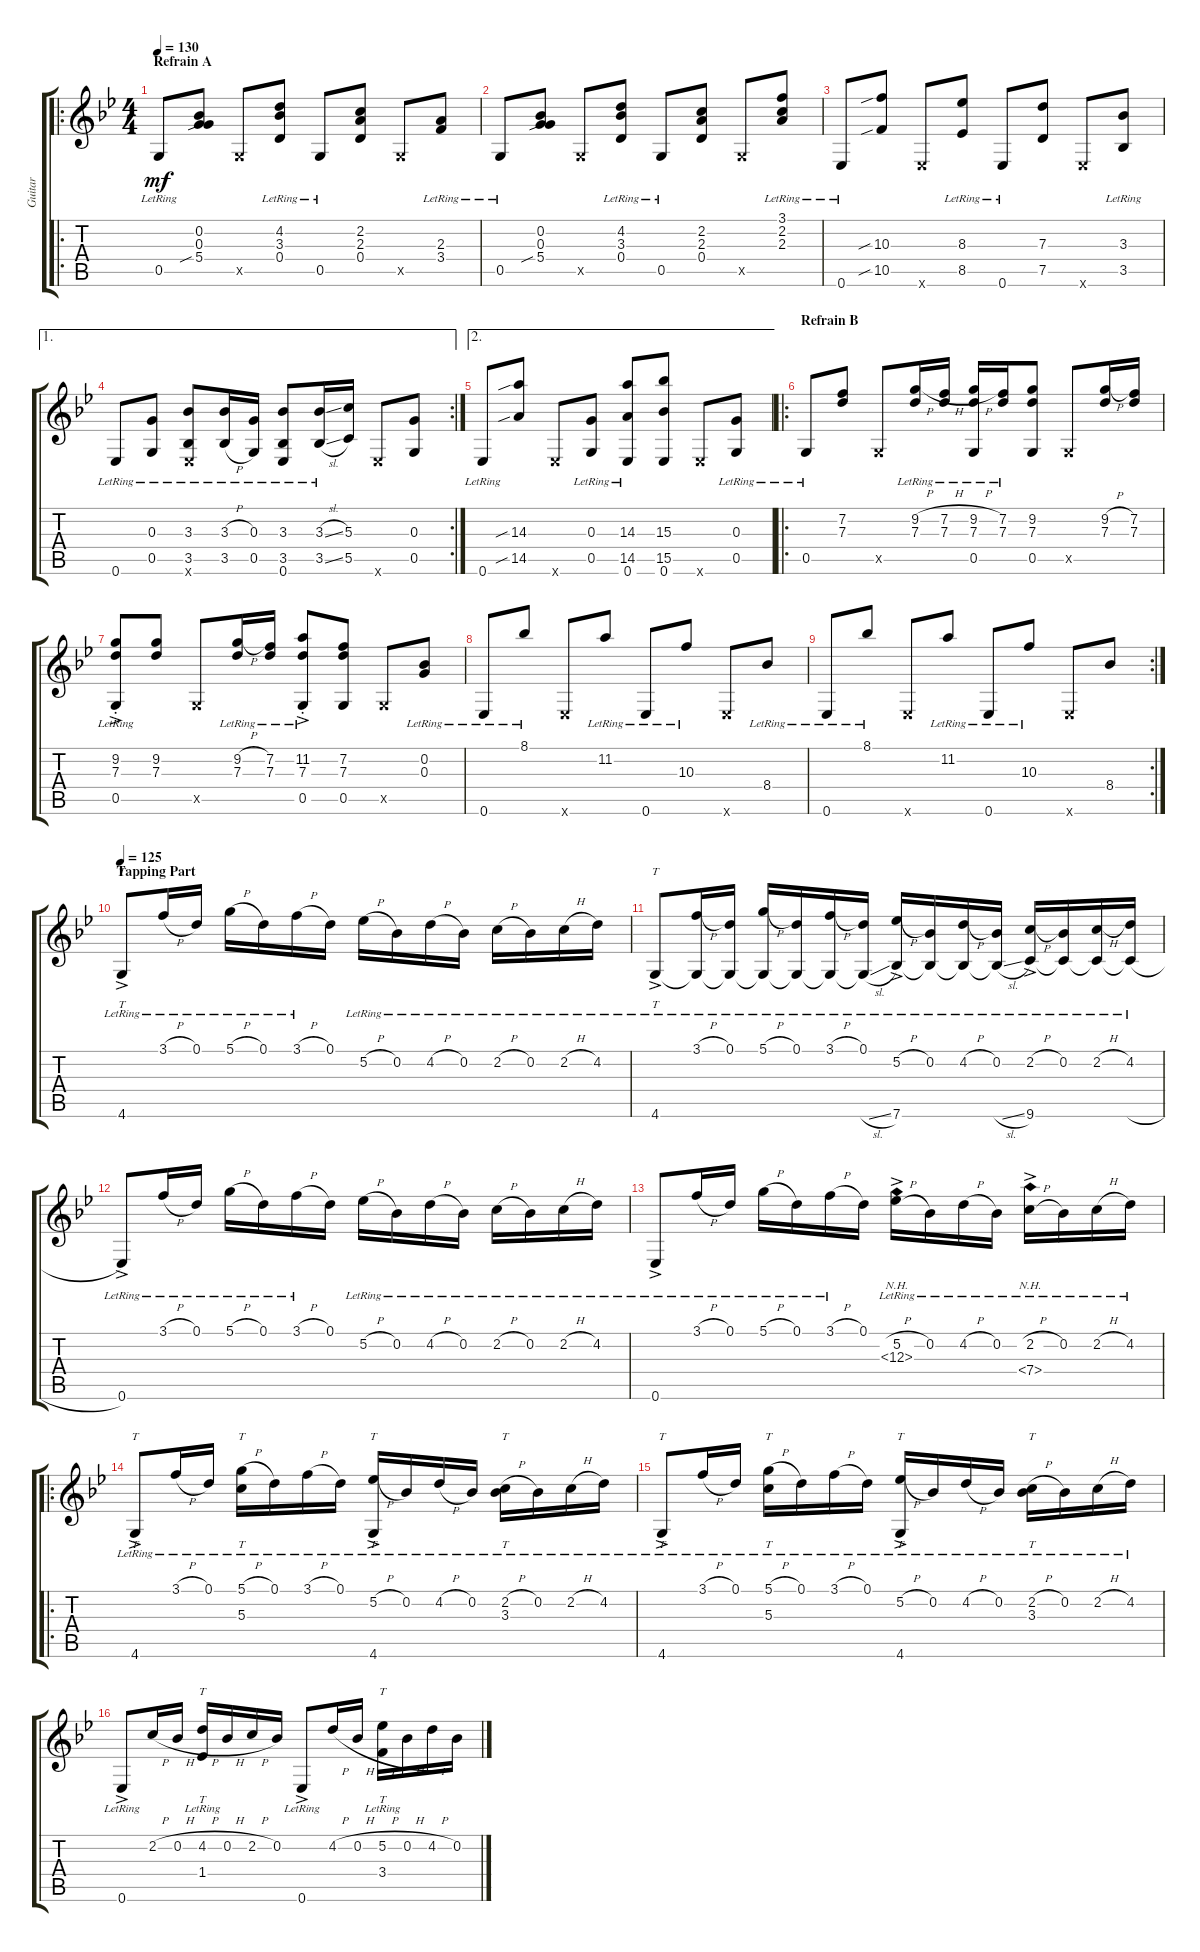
\track ("Guitar" "Guitar") {instrument acousticguitarsteel}
\staff {score tabs}
\tuning (D4 Bb3 G3 D3 G2 Eb2) {hide}
\ro
\ts (4 4)
\section ("" "Refrain A")
\tempo 130
\clef g2
\ks gminor
0.5{lr}.8{dy mf} (0.2 0.3 5.4{sib}).8 0.5{x}.8 (4.2{lr} 3.3{lr} 0.4{lr}).8 0.5{lr}.8 (2.2 2.3 0.4).8 0.5{x}.8 (2.3{lr} 3.4{lr}).8 |
0.5{lr}.8 (0.2 0.3 5.4{sib}).8 0.5{x}.8 (4.2{lr} 3.3{lr} 0.4{lr}).8 0.5{lr}.8 (2.2 2.3 0.4).8 0.5{x}.8 (3.1{lr} 2.2{lr} 2.3{lr}).8 |
0.6{lr}.8 (10.3{sib} 10.5{sib}).8 0.6{x}.8 (8.3{lr} 8.5{lr}).8 0.6{lr}.8 (7.3 7.5).8 0.6{x}.8 (3.3{lr} 3.5{lr}).8 |
\ae 1
\rc 2
0.6{lr}.8 (0.3{lr} 0.5{lr}).8 (3.3{lr} 3.5{lr} 0.6{x}).8 (3.3{h lr} 3.5{h lr}).16 (0.3{lr} 0.5{lr}).16 (3.3{lr} 3.5{lr} 0.6{lr}).8 (3.3{sl lr} 3.5{sl lr}).16 (5.3 5.5).16 0.6{x}.8 (0.3 0.5).8 |
\ae 2
0.6{lr}.8 (14.3{sib} 14.5{sib}).8 0.6{x}.8 (0.3{lr} 0.5{lr}).8 (14.3{lr} 14.5{lr} 0.6{lr}).8 (15.3 15.5 0.6).8 0.6{x}.8 (0.3{lr} 0.5{lr}).8 |
\ro
\section ("" "Refrain B")
0.5{lr}.8 (7.2 7.3).8 0.5{x}.8 (9.2{h lr} 7.3{lr}).16 (7.2{h lr} 7.3{lr}).16 (9.2{h lr} 7.3{lr} 0.5{lr}).16 (7.2{lr} 7.3{lr}).16 (9.2 7.3 0.5).8 0.5{x}.8 (9.2{h} 7.3).16 (7.2 7.3).16 |
(9.2{ac st} 7.3{ac st} 0.5{lr}).8 (9.2 7.3).8 0.5{x}.8 (9.2{h lr} 7.3{lr}).16 (7.2{lr} 7.3{lr}).16 (11.2{ac st} 7.3{ac st} 0.5{lr}).8 (7.2 7.3 0.5).8 0.5{x}.8 (0.2{lr} 0.3{lr}).8 |
0.6{lr}.8 8.1{lr}.8 0.6{x}.8 11.2{lr}.8 0.6{lr}.8 10.3{lr}.8 0.6{x}.8 8.4{lr}.8 |
\rc 2
0.6{lr}.8 8.1{lr}.8 0.6{x}.8 11.2{lr}.8 0.6{lr}.8 10.3{lr}.8 0.6{x}.8 8.4.8 |
\section ("" "Tapping Part")
\tempo 125
4.6{ac lr}.8{tt} 3.1{h lr}.16 0.1{lr}.16 5.1{h lr}.16 0.1{lr}.16 3.1{h lr}.16 0.1.16 5.2{h lr}.16 0.2{lr}.16 4.2{h lr}.16 0.2{lr}.16 2.2{h lr}.16 0.2{lr}.16 2.2{h lr}.16 4.2{lr}.16 |
4.6{ac lr}.8{tt} (3.1{h} 4.6{lr t}).16 (0.1 4.6{lr t}).16 (5.1{h} 4.6{lr t}).16 (0.1 4.6{lr t}).16 (3.1{h} 4.6{lr t}).16 (0.1 4.6{sl lr t}).16 (5.2{h} 7.6{ac lr}).16 (0.2 7.6{lr t}).16 (4.2{h} 7.6{lr t}).16 (0.2 7.6{sl lr t}).16 (2.2{h} 9.6{ac lr}).16 (0.2 9.6{lr t}).16 (2.2{h} 9.6{lr t}).16 (4.2 9.6{h lr t}).16 |
0.6{ac lr}.8 3.1{h lr}.16 0.1{lr}.16 5.1{h lr}.16 0.1{lr}.16 3.1{h lr}.16 0.1.16 5.2{h lr}.16 0.2{lr}.16 4.2{h lr}.16 0.2{lr}.16 2.2{h lr}.16 0.2{lr}.16 2.2{h lr}.16 4.2{lr}.16 |
0.6{ac lr}.8 3.1{h lr}.16 0.1{lr}.16 5.1{h lr}.16 0.1{lr}.16 3.1{h lr}.16 0.1.16 (5.2{h lr} 12.3{nh ac lr}).16 0.2{lr}.16 4.2{h lr}.16 0.2{lr}.16 (2.2{h lr} 7.4{nh ac lr}).16 0.2{lr}.16 2.2{h lr}.16 4.2{lr}.16 |
\ro
4.6{ac lr}.8{tt} 3.1{h lr}.16 0.1{lr}.16 (5.1{h lr} 5.3{lr}).16{tt} 0.1{lr}.16 3.1{h lr}.16 0.1{lr}.16 (5.2{h lr} 4.6{ac lr}).16{tt} 0.2{lr}.16 4.2{h lr}.16 0.2{lr}.16 (2.2{h lr} 3.3{lr}).16{tt} 0.2{lr}.16 2.2{h lr}.16 4.2{lr}.16 |
4.6{ac lr}.8{tt} 3.1{h lr}.16 0.1{lr}.16 (5.1{h lr} 5.3{lr}).16{tt} 0.1{lr}.16 3.1{h lr}.16 0.1{lr}.16 (5.2{h lr} 4.6{ac lr}).16{tt} 0.2{lr}.16 4.2{h lr}.16 0.2{lr}.16 (2.2{h lr} 3.3{lr}).16{tt} 0.2{lr}.16 2.2{h lr}.16 4.2{lr}.16 |
0.6{ac lr}.8 2.2{h}.16 0.2{h}.16 (4.2{h} 1.4{lr}).16{tt} 0.2{h}.16 2.2{h}.16 0.2.16 0.6{ac lr}.8 4.2{h}.16 0.2{h}.16 (5.2{h} 3.4{lr}).16{tt} 0.2{h}.16 4.2{h}.16 0.2.16
